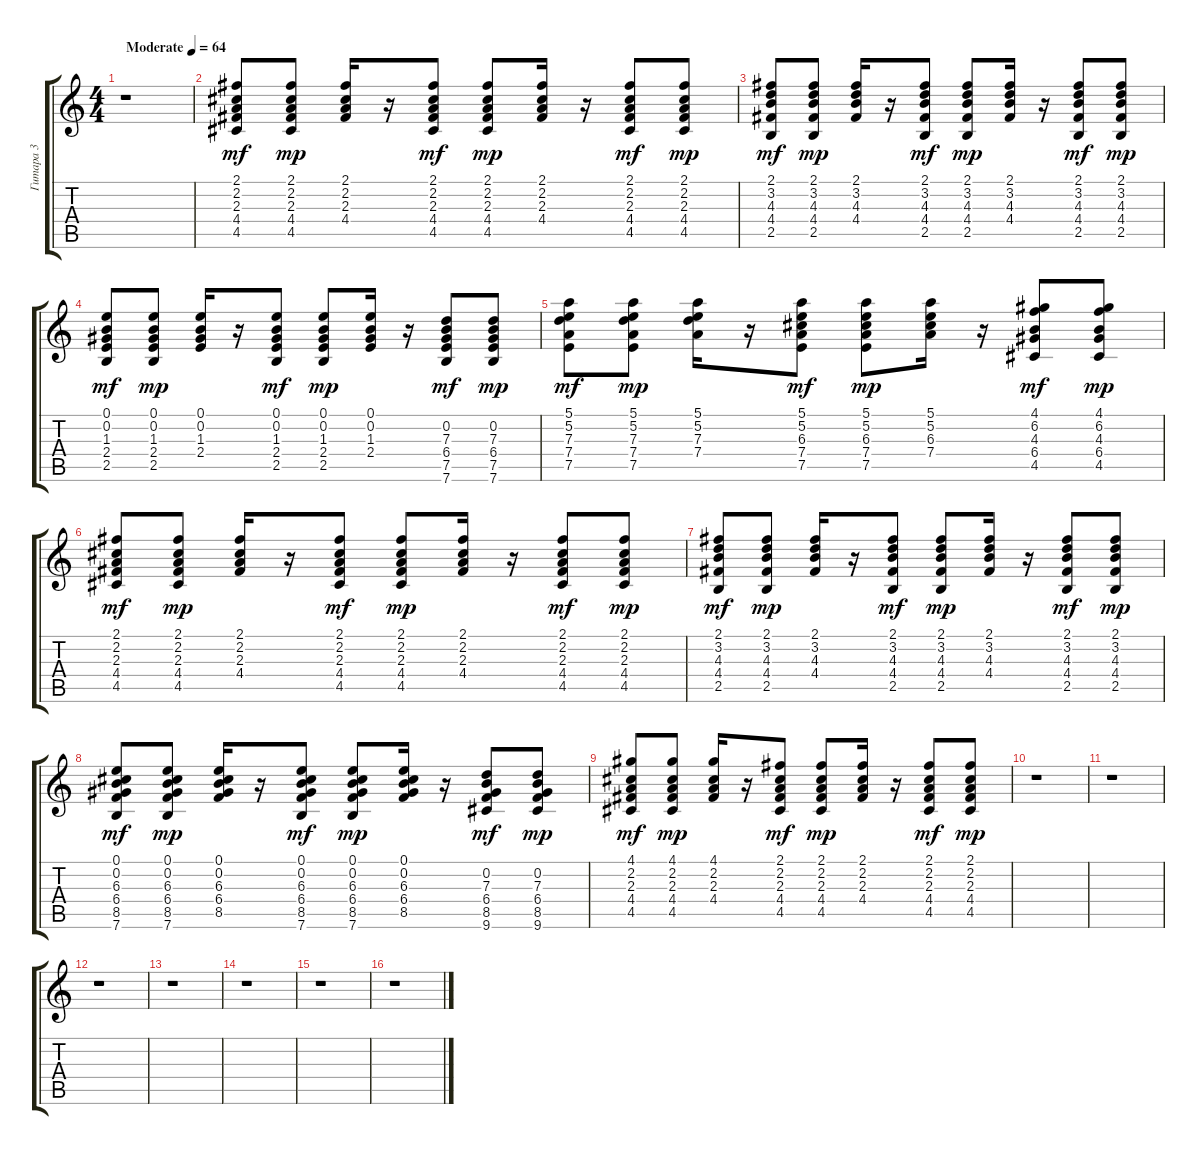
\track ("Гитара 3" "Гитара 3") {instrument acousticguitarsteel}
\staff {score tabs}
\tuning (E4 B3 G3 D3 A2 E2) {hide}
\ts (4 4)
\tempo (64 "Moderate")
\clef g2
\ks c
r.1{dy mf instrument acousticguitarsteel} |
(2.1 2.2 2.3 4.4 4.5).8 (2.1 2.2 2.3 4.4 4.5).8{dy mp} (2.1 2.2 2.3 4.4).16 r.16 (2.1 2.2 2.3 4.4 4.5).8{dy mf} (2.1 2.2 2.3 4.4 4.5).8{dy mp} (2.1 2.2 2.3 4.4).16 r.16 (2.1 2.2 2.3 4.4 4.5).8{dy mf} (2.1 2.2 2.3 4.4 4.5).8{dy mp} |
(2.1 3.2 4.3 4.4 2.5).8{dy mf} (2.1 3.2 4.3 4.4 2.5).8{dy mp} (2.1 3.2 4.3 4.4).16 r.16 (2.1 3.2 4.3 4.4 2.5).8{dy mf} (2.1 3.2 4.3 4.4 2.5).8{dy mp} (2.1 3.2 4.3 4.4).16 r.16 (2.1 3.2 4.3 4.4 2.5).8{dy mf} (2.1 3.2 4.3 4.4 2.5).8{dy mp} |
(0.1 0.2 1.3 2.4 2.5).8{dy mf} (0.1 0.2 1.3 2.4 2.5).8{dy mp} (0.1 0.2 1.3 2.4).16 r.16 (0.1 0.2 1.3 2.4 2.5).8{dy mf} (0.1 0.2 1.3 2.4 2.5).8{dy mp} (0.1 0.2 1.3 2.4).16 r.16 (0.2 7.3 6.4 7.5 7.6).8{dy mf} (0.2 7.3 6.4 7.5 7.6).8{dy mp} |
(5.1 5.2 7.3 7.4 7.5).8{dy mf} (5.1 5.2 7.3 7.4 7.5).8{dy mp} (5.1 5.2 7.3 7.4).16 r.16 (5.1 5.2 6.3 7.4 7.5).8{dy mf} (5.1 5.2 6.3 7.4 7.5).8{dy mp} (5.1 5.2 6.3 7.4).16 r.16 (4.1 6.2 4.3 6.4 4.5).8{dy mf} (4.1 6.2 4.3 6.4 4.5).8{dy mp} |
(2.1 2.2 2.3 4.4 4.5).8{dy mf} (2.1 2.2 2.3 4.4 4.5).8{dy mp} (2.1 2.2 2.3 4.4).16 r.16 (2.1 2.2 2.3 4.4 4.5).8{dy mf} (2.1 2.2 2.3 4.4 4.5).8{dy mp} (2.1 2.2 2.3 4.4).16 r.16 (2.1 2.2 2.3 4.4 4.5).8{dy mf} (2.1 2.2 2.3 4.4 4.5).8{dy mp} |
(2.1 3.2 4.3 4.4 2.5).8{dy mf} (2.1 3.2 4.3 4.4 2.5).8{dy mp} (2.1 3.2 4.3 4.4).16 r.16 (2.1 3.2 4.3 4.4 2.5).8{dy mf} (2.1 3.2 4.3 4.4 2.5).8{dy mp} (2.1 3.2 4.3 4.4).16 r.16 (2.1 3.2 4.3 4.4 2.5).8{dy mf} (2.1 3.2 4.3 4.4 2.5).8{dy mp} |
(0.1 0.2 6.3 6.4 8.5 7.6).8{dy mf} (0.1 0.2 6.3 6.4 8.5 7.6).8{dy mp} (0.1 0.2 6.3 6.4 8.5).16 r.16 (0.1 0.2 6.3 6.4 8.5 7.6).8{dy mf} (0.1 0.2 6.3 6.4 8.5 7.6).8{dy mp} (0.1 0.2 6.3 6.4 8.5).16 r.16 (0.2 7.3 6.4 8.5 9.6).8{dy mf} (0.2 7.3 6.4 8.5 9.6).8{dy mp} |
(4.1 2.2 2.3 4.4 4.5).8{dy mf} (4.1 2.2 2.3 4.4 4.5).8{dy mp} (4.1 2.2 2.3 4.4).16 r.16 (2.1 2.2 2.3 4.4 4.5).8{dy mf} (2.1 2.2 2.3 4.4 4.5).8{dy mp} (2.1 2.2 2.3 4.4).16 r.16 (2.1 2.2 2.3 4.4 4.5).8{dy mf} (2.1 2.2 2.3 4.4 4.5).8{dy mp} |
r.1 |
r.1 |
r.1 |
r.1 |
r.1 |
r.1 |
r.1
